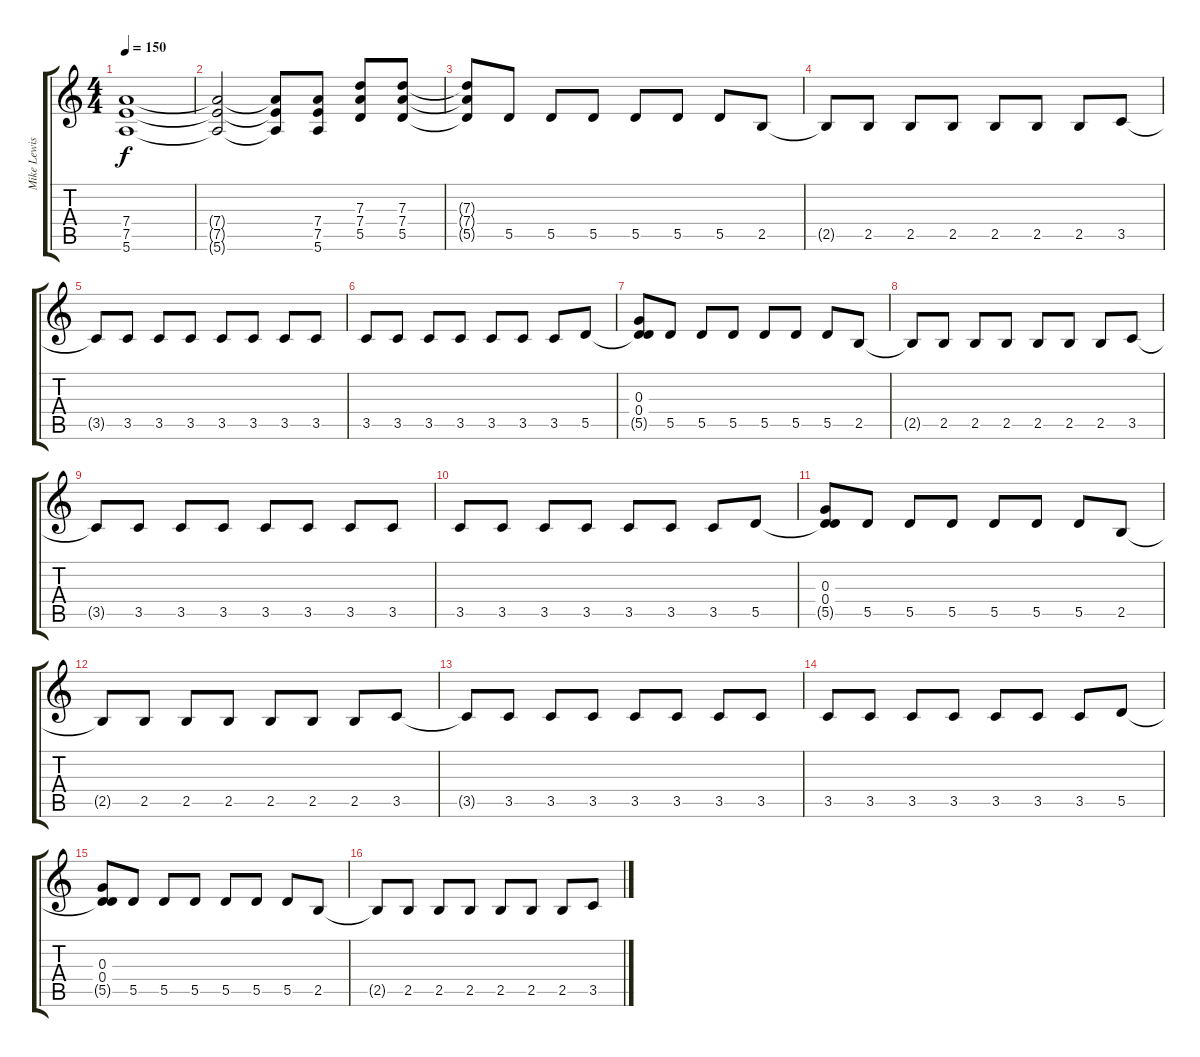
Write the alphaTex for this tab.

\track ("Mike Lewis" "Mike Lewis") {instrument acousticguitarsteel}
\staff {score tabs}
\tuning (E4 B3 G3 D3 A2 E2) {hide}
\ts (4 4)
\tempo 150
\clef g2
\ks c
(7.4 7.5 5.6).1{dy f} |
(7.4{t} 7.5{t} 5.6{t}).2 (7.4{t} 7.5{t} 5.6{t}).8 (7.4 7.5 5.6).8 (7.3 7.4 5.5).8 (7.3 7.4 5.5).8{volume 16 instrument overdrivenguitar} |
(7.3{t} 7.4{t} 5.5{t}).8 5.5.8 5.5.8 5.5.8 5.5.8 5.5.8 5.5.8 2.5.8 |
2.5{t}.8 2.5.8 2.5.8 2.5.8 2.5.8 2.5.8 2.5.8 3.5.8 |
3.5{t}.8 3.5.8 3.5.8 3.5.8 3.5.8 3.5.8 3.5.8 3.5.8 |
3.5.8 3.5.8 3.5.8 3.5.8 3.5.8 3.5.8 3.5.8 5.5.8 |
(0.3 0.4 5.5{t}).8 5.5.8 5.5.8 5.5.8 5.5.8 5.5.8 5.5.8 2.5.8 |
2.5{t}.8 2.5.8 2.5.8 2.5.8 2.5.8 2.5.8 2.5.8 3.5.8 |
3.5{t}.8 3.5.8 3.5.8 3.5.8 3.5.8 3.5.8 3.5.8 3.5.8 |
3.5.8 3.5.8 3.5.8 3.5.8 3.5.8 3.5.8 3.5.8 5.5.8 |
(0.3 0.4 5.5{t}).8 5.5.8 5.5.8 5.5.8 5.5.8 5.5.8 5.5.8 2.5.8 |
2.5{t}.8 2.5.8 2.5.8 2.5.8 2.5.8 2.5.8 2.5.8 3.5.8 |
3.5{t}.8 3.5.8 3.5.8 3.5.8 3.5.8 3.5.8 3.5.8 3.5.8 |
3.5.8 3.5.8 3.5.8 3.5.8 3.5.8 3.5.8 3.5.8 5.5.8 |
(0.3 0.4 5.5{t}).8 5.5.8 5.5.8 5.5.8 5.5.8 5.5.8 5.5.8 2.5.8 |
2.5{t}.8 2.5.8 2.5.8 2.5.8 2.5.8 2.5.8 2.5.8 3.5.8
